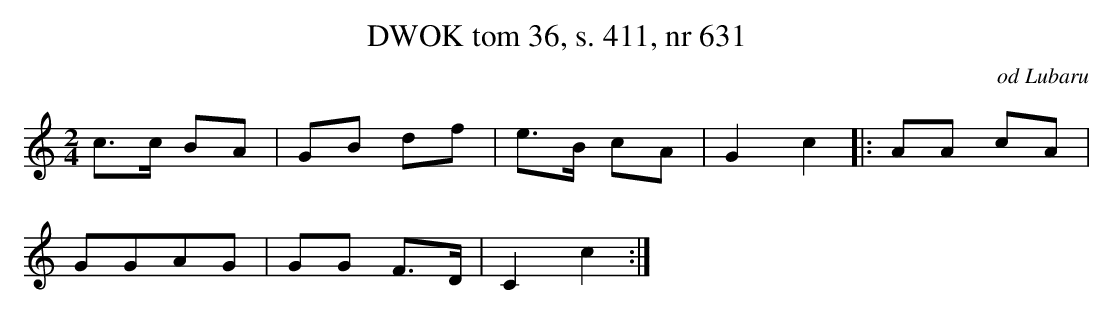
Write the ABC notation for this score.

X:1
T: DWOK tom 36, s. 411, nr 631
O:od Lubaru
L:1/16
M:2/4
K:C
c3c B2A2|G2B2 d2f2|e3B c2A2|G4c4|:A2A2 c2A2|
G2G2A2G2|G2G2 F3D|C4c4:|
